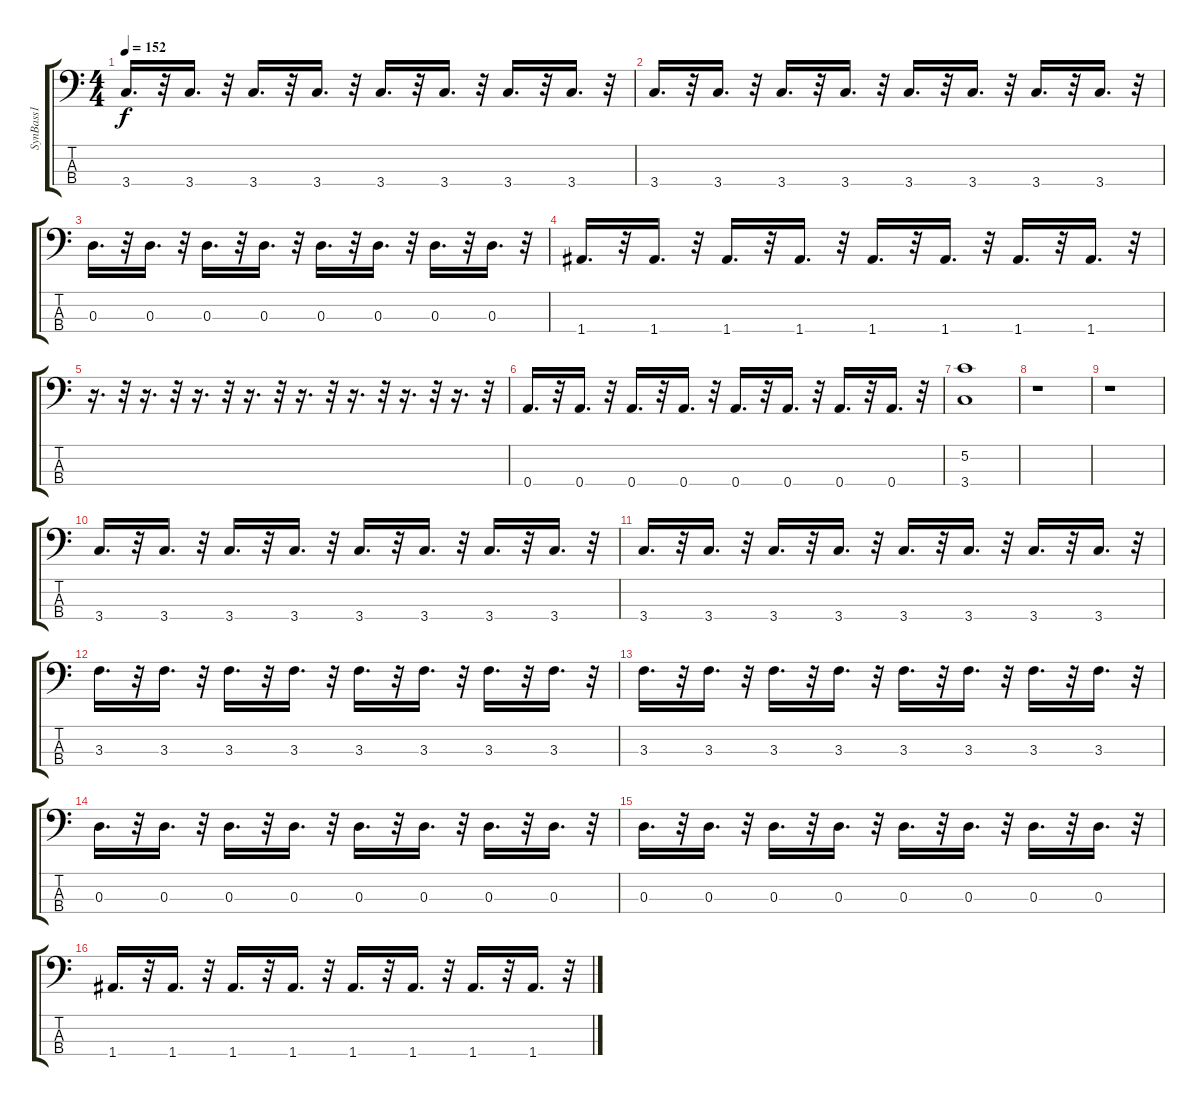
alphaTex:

\track ("SynBass1" "SynBass1") {instrument synthbass1}
\staff {score tabs}
\tuning (C-1 G2 D2 A1) {hide}
\ts (4 4)
\tempo 152
\clef f4
\ks c
3.4.16{d dy f} r.32 3.4.16{d} r.32 3.4.16{d} r.32 3.4.16{d} r.32 3.4.16{d} r.32 3.4.16{d} r.32 3.4.16{d} r.32 3.4.16{d} r.32 |
3.4.16{d} r.32 3.4.16{d} r.32 3.4.16{d} r.32 3.4.16{d} r.32 3.4.16{d} r.32 3.4.16{d} r.32 3.4.16{d} r.32 3.4.16{d} r.32 |
0.3.16{d} r.32 0.3.16{d} r.32 0.3.16{d} r.32 0.3.16{d} r.32 0.3.16{d} r.32 0.3.16{d} r.32 0.3.16{d} r.32 0.3.16{d} r.32 |
1.4.16{d} r.32 1.4.16{d} r.32 1.4.16{d} r.32 1.4.16{d} r.32 1.4.16{d} r.32 1.4.16{d} r.32 1.4.16{d} r.32 1.4.16{d} r.32 |
r.16{d} r.32 r.16{d} r.32 r.16{d} r.32 r.16{d} r.32 r.16{d} r.32 r.16{d} r.32 r.16{d} r.32 r.16{d} r.32 |
0.4.16{d} r.32 0.4.16{d} r.32 0.4.16{d} r.32 0.4.16{d} r.32 0.4.16{d} r.32 0.4.16{d} r.32 0.4.16{d} r.32 0.4.16{d} r.32 |
(5.2 3.4).1 |
r.1 |
r.1 |
3.4.16{d} r.32 3.4.16{d} r.32 3.4.16{d} r.32 3.4.16{d} r.32 3.4.16{d} r.32 3.4.16{d} r.32 3.4.16{d} r.32 3.4.16{d} r.32 |
3.4.16{d} r.32 3.4.16{d} r.32 3.4.16{d} r.32 3.4.16{d} r.32 3.4.16{d} r.32 3.4.16{d} r.32 3.4.16{d} r.32 3.4.16{d} r.32 |
3.3.16{d} r.32 3.3.16{d} r.32 3.3.16{d} r.32 3.3.16{d} r.32 3.3.16{d} r.32 3.3.16{d} r.32 3.3.16{d} r.32 3.3.16{d} r.32 |
3.3.16{d} r.32 3.3.16{d} r.32 3.3.16{d} r.32 3.3.16{d} r.32 3.3.16{d} r.32 3.3.16{d} r.32 3.3.16{d} r.32 3.3.16{d} r.32 |
0.3.16{d} r.32 0.3.16{d} r.32 0.3.16{d} r.32 0.3.16{d} r.32 0.3.16{d} r.32 0.3.16{d} r.32 0.3.16{d} r.32 0.3.16{d} r.32 |
0.3.16{d} r.32 0.3.16{d} r.32 0.3.16{d} r.32 0.3.16{d} r.32 0.3.16{d} r.32 0.3.16{d} r.32 0.3.16{d} r.32 0.3.16{d} r.32 |
1.4.16{d} r.32 1.4.16{d} r.32 1.4.16{d} r.32 1.4.16{d} r.32 1.4.16{d} r.32 1.4.16{d} r.32 1.4.16{d} r.32 1.4.16{d} r.32
